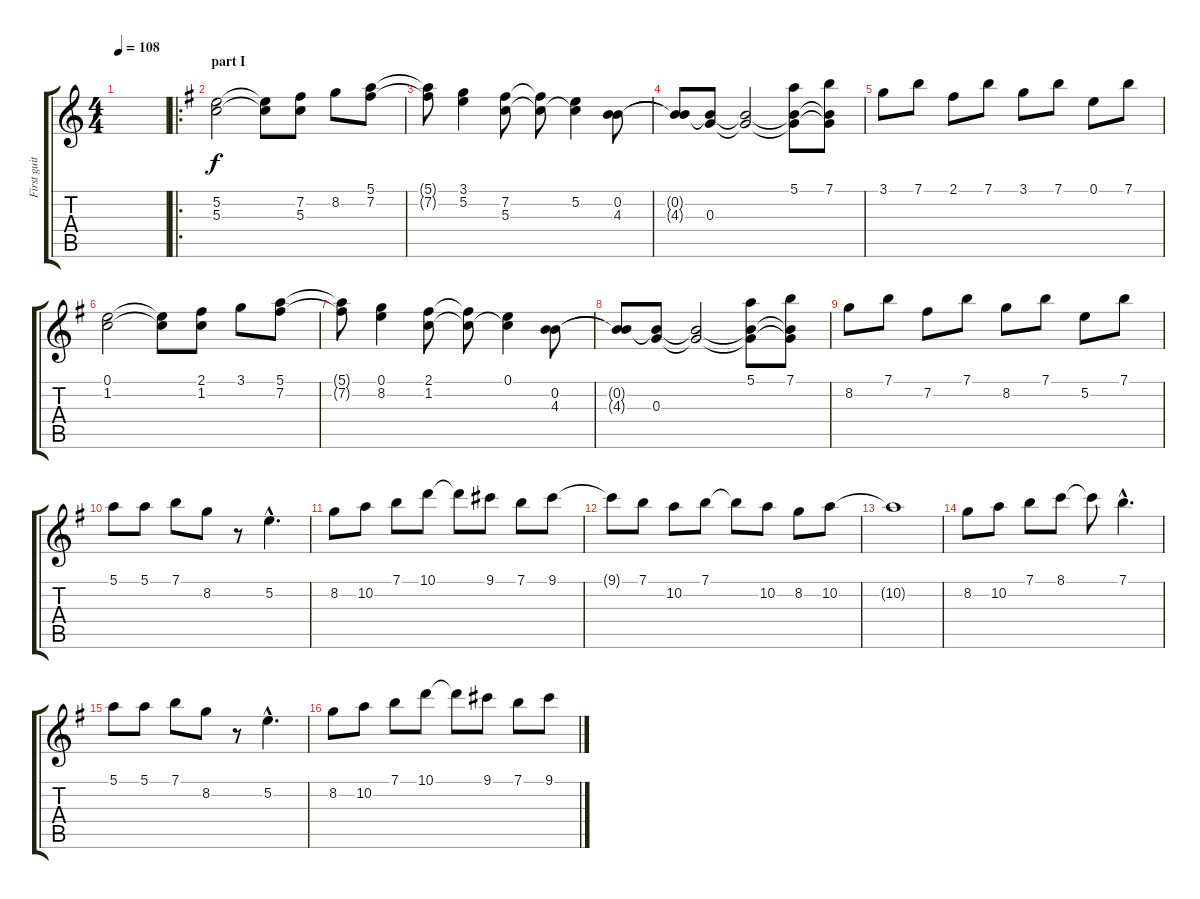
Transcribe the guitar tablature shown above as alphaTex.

\track ("First guitar " "First guit") {instrument acousticguitarnylon}
\staff {score tabs}
\tuning (E4 B3 G3 D3 A2 E2) {hide}
\ts (4 4)
\tempo 108
\clef g2
\ks c
|
\ro
\section ("" "part I")
\ks g
(5.2 5.3).2 (5.2{t} 5.3{t}).8 (7.2 5.3).8 8.2.8 (5.1 7.2).8 |
(5.1{t} 7.2{t}).8 (3.1 5.2).4 (7.2 5.3).8 (7.2{t} 5.3{t}).8 (5.2 5.3{t}).4 (0.2 4.3).8 |
(0.2{t} 4.3{t}).8 (0.2{t} 0.3).8 (0.2{t} 0.3{t}).2 (5.1 0.2{t} 0.3{t}).8 (7.1 0.2{t} 0.3{t}).8 |
3.1.8 7.1.8 2.1.8 7.1.8 3.1.8 7.1.8 0.1.8 7.1.8 |
(0.1 1.2).2 (0.1{t} 1.2{t}).8 (2.1 1.2).8 3.1.8 (5.1 7.2).8 |
(5.1{t} 7.2{t}).8 (0.1 8.2).4 (2.1 1.2).8 (2.1{t} 1.2{t}).8 (0.1 1.2{t}).4 (0.2 4.3).8 |
(0.2{t} 4.3{t}).8 (0.2{t} 0.3).8 (0.2{t} 0.3{t}).2 (5.1 0.2{t} 0.3{t}).8 (7.1 0.2{t} 0.3{t}).8 |
8.2.8 7.1.8 7.2.8 7.1.8 8.2.8 7.1.8 5.2.8 7.1.8 |
5.1.8 5.1.8 7.1.8 8.2.8 r.8 5.2{hac}.4{d} |
8.2.8 10.2.8 7.1.8 10.1.8 10.1{t}.8 9.1.8 7.1.8 9.1.8 |
9.1{t}.8 7.1.8 10.2.8 7.1.8 7.1{t}.8 10.2.8 8.2.8 10.2.8 |
10.2{t}.1 |
8.2.8 10.2.8 7.1.8 8.1.8 8.1{t}.8 7.1{hac}.4{d} |
5.1.8 5.1.8 7.1.8 8.2.8 r.8 5.2{hac}.4{d} |
8.2.8 10.2.8 7.1.8 10.1.8 10.1{t}.8 9.1.8 7.1.8 9.1.8
